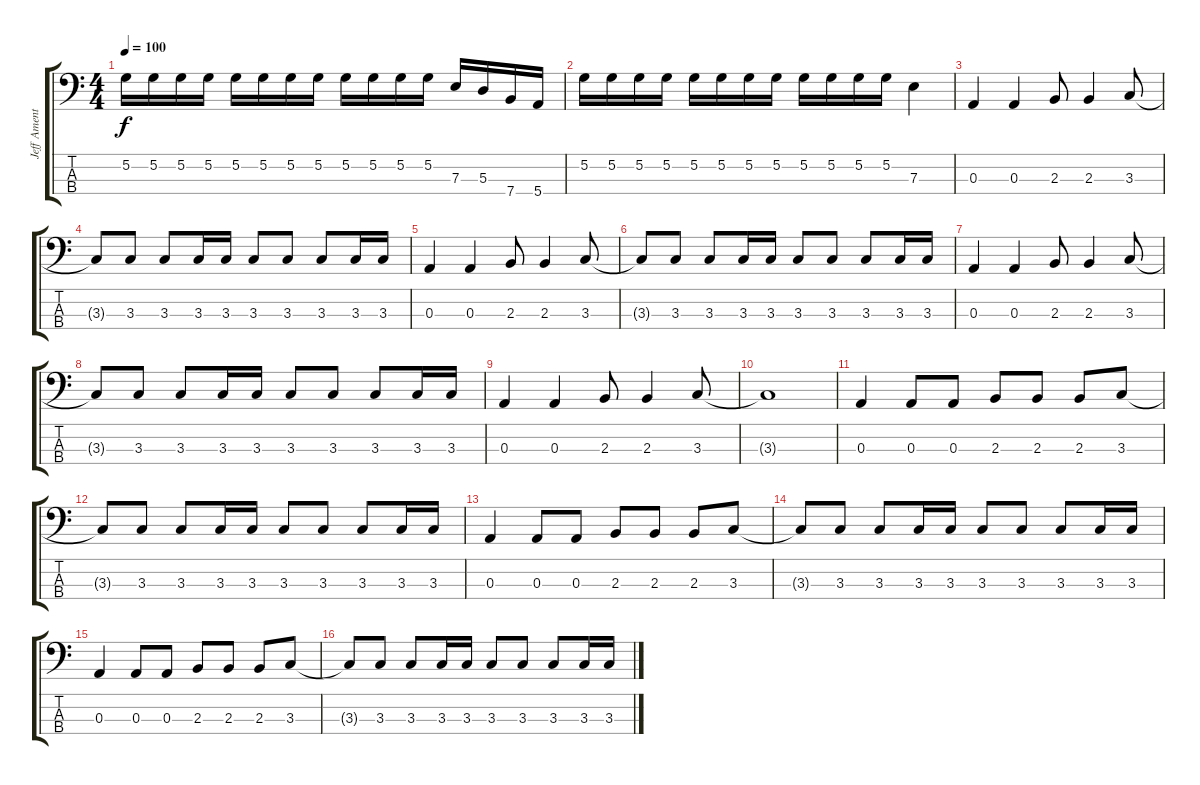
\track ("Jeff Ament" "Jeff Ament") {instrument electricbassfinger}
\staff {score tabs}
\tuning (G2 D2 A1 E1) {hide}
\ts (4 4)
\tempo 100
\clef f4
\ks c
5.2.16{dy f} 5.2.16 5.2.16 5.2.16 5.2.16 5.2.16 5.2.16 5.2.16 5.2.16 5.2.16 5.2.16 5.2.16 7.3.16 5.3.16 7.4.16 5.4.16 |
5.2.16 5.2.16 5.2.16 5.2.16 5.2.16 5.2.16 5.2.16 5.2.16 5.2.16 5.2.16 5.2.16 5.2.16 7.3.4 |
0.3.4 0.3.4 2.3.8 2.3.4 3.3.8 |
3.3{t}.8 3.3.8 3.3.8 3.3.16 3.3.16 3.3.8 3.3.8 3.3.8 3.3.16 3.3.16 |
0.3.4 0.3.4 2.3.8 2.3.4 3.3.8 |
3.3{t}.8 3.3.8 3.3.8 3.3.16 3.3.16 3.3.8 3.3.8 3.3.8 3.3.16 3.3.16 |
0.3.4 0.3.4 2.3.8 2.3.4 3.3.8 |
3.3{t}.8 3.3.8 3.3.8 3.3.16 3.3.16 3.3.8 3.3.8 3.3.8 3.3.16 3.3.16 |
0.3.4 0.3.4 2.3.8 2.3.4 3.3.8 |
3.3{t}.1 |
0.3.4 0.3.8 0.3.8 2.3.8 2.3.8 2.3.8 3.3.8 |
3.3{t}.8 3.3.8 3.3.8 3.3.16 3.3.16 3.3.8 3.3.8 3.3.8 3.3.16 3.3.16 |
0.3.4 0.3.8 0.3.8 2.3.8 2.3.8 2.3.8 3.3.8 |
3.3{t}.8 3.3.8 3.3.8 3.3.16 3.3.16 3.3.8 3.3.8 3.3.8 3.3.16 3.3.16 |
0.3.4 0.3.8 0.3.8 2.3.8 2.3.8 2.3.8 3.3.8 |
3.3{t}.8 3.3.8 3.3.8 3.3.16 3.3.16 3.3.8 3.3.8 3.3.8 3.3.16 3.3.16
